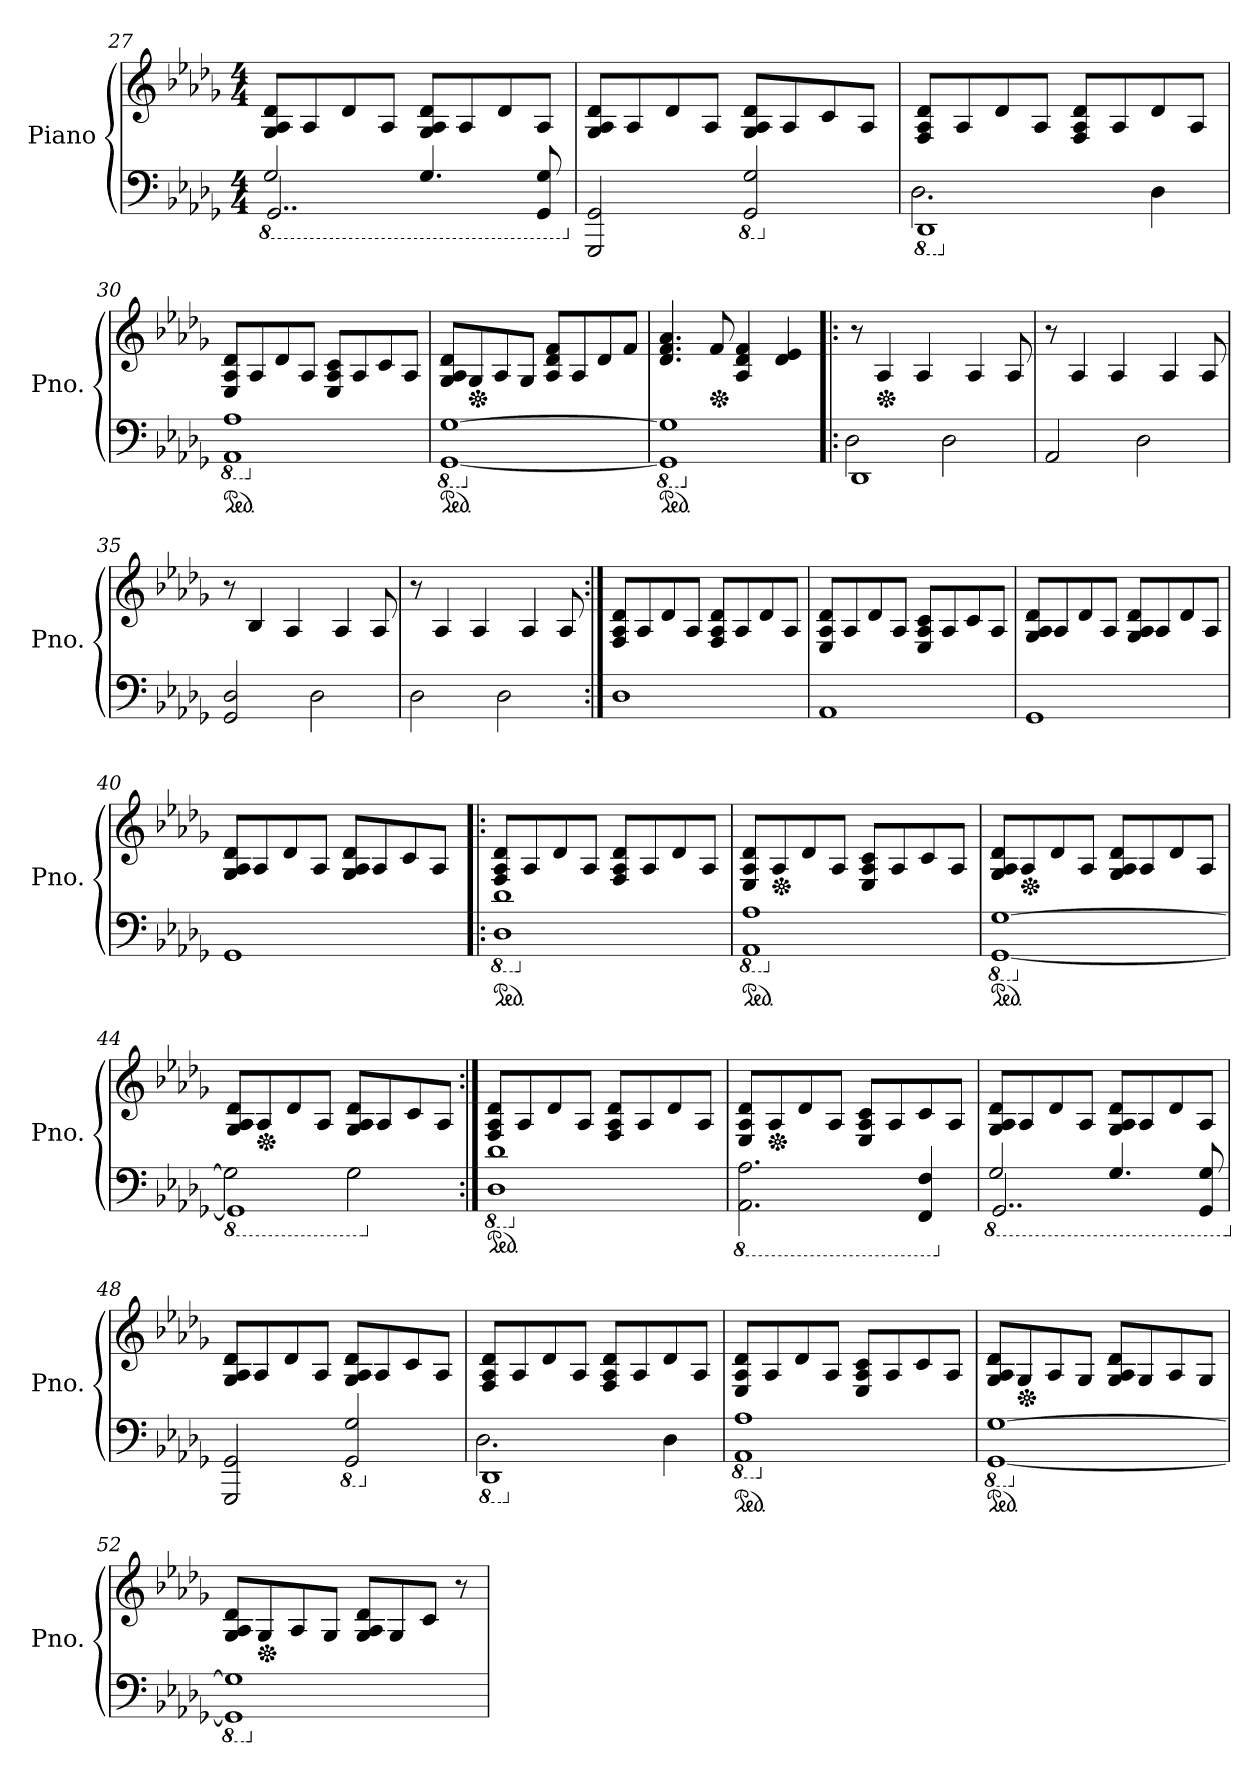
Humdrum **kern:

**kern	**kern
*part1	*part1
*staff2	*staff1
*I"Piano	*
*I'Pno.	*
*clefF4	*clefG2
*k[b-e-a-d-g-]	*k[b-e-a-d-g-]
*M4/4	*M4/4
*8ba	*
=27	=27
*^	*
2GG-/	2..GGG-/	8G-/ 8A-/ 8d-/L
.	.	8A-/
.	.	8d-/
.	.	8A-/J
4.GG-/	.	8G-/ 8A-/ 8d-/L
.	.	8A-/
.	.	8d-/
8GGG-/ 8GG-/	8ryy	8A-/J
*v	*v	*
!!LO:LB:g=z
=28	=28
*X8ba	*
2GGG-/ 2GG-/	8G-/ 8A-/ 8d-/L
.	8A-/
.	8d-/
.	8A-/J
*8ba	*
2GGG-/ 2GG-/	8G-/ 8A-/ 8d-/L
.	8A-/
.	8c/
.	8A-/J
=29	=29
*X8ba	*
*8ba	*
*^	*
1DDD-	2.DD-\	8F/ 8A-/ 8d-/L
.	.	8A-/
.	.	8d-/
.	.	8A-/J
.	.	8F/ 8A-/ 8d-/L
.	.	8A-/
*X8ba	*	*
.	4D-\	8d-/
.	.	8A-/J
*v	*v	*
=30	=30
*8ba	*
*ped	*
1AAA- 1AA-	8E-/ 8A-/ 8d-/L
.	8A-/
.	8d-/
.	8A-/J
.	8E-/ 8A-/ 8c/L
.	8A-/
.	8c/
.	8A-/J
!!LO:LB:g=z
=31	=31
*X8ba	*
*8ba	*
*ped	*
[1GGG- [1GG-	8G-/ 8A-/ 8d-/L
*	*Xped
.	8G-/
.	8A-/
.	8G-/J
.	8A-/ 8d-/ 8f/L
.	8A-/
.	8d-/
.	8f/J
=32	=32
*X8ba	*
*8ba	*
*ped	*
1GGG-] 1GG-]	4.d-/ 4.f/ 4.a-/
*	*Xped
.	8f/
.	4A-/ 4d-/ 4f/
.	4d-/ 4e-/
=33!|:	=33!|:
*X8ba	*
*^	*
1DD-	2D-\	8r
*	*	*Xped
.	.	4A-/
.	.	4A-/
.	2D-\	.
.	.	4A-/
.	.	8A-/
*v	*v	*
=34	=34
2AA-/	8r
.	4A-/
.	4A-/
2D-\	.
.	4A-/
.	8A-/
=35	=35
2GG-/ 2D-/	8r
.	4B-/
.	4A-/
2D-\	.
.	4A-/
.	8A-/
!!LO:LB:g=z
=36	=36
2D-\	8r
.	4A-/
.	4A-/
2D-\	.
.	4A-/
.	8A-/
=37:|!	=37:|!
1D-	8F/ 8A-/ 8d-/L
.	8A-/
.	8d-/
.	8A-/J
.	8F/ 8A-/ 8d-/L
.	8A-/
.	8d-/
.	8A-/J
=38	=38
1AA-	8E-/ 8A-/ 8d-/L
.	8A-/
.	8d-/
.	8A-/J
.	8E-/ 8A-/ 8c/L
.	8A-/
.	8c/
.	8A-/J
=39	=39
1GG-	8G-/ 8A-/ 8d-/L
.	8A-/
.	8d-/
.	8A-/J
.	8G-/ 8A-/ 8d-/L
.	8A-/
.	8d-/
.	8A-/J
!!LO:LB:g=z
=40	=40
1GG-	8G-/ 8A-/ 8d-/L
.	8A-/
.	8d-/
.	8A-/J
.	8G-/ 8A-/ 8d-/L
.	8A-/
.	8c/
.	8A-/J
=41!|:	=41!|:
*8ba	*
*ped	*
1DD- 1D-	8F/ 8A-/ 8d-/L
.	8A-/
.	8d-/
.	8A-/J
.	8F/ 8A-/ 8d-/L
.	8A-/
.	8d-/
.	8A-/J
=42	=42
*X8ba	*
*8ba	*
*ped	*
1AAA- 1AA-	8E-/ 8A-/ 8d-/L
*	*Xped
.	8A-/
.	8d-/
.	8A-/J
.	8E-/ 8A-/ 8c/L
.	8A-/
.	8c/
.	8A-/J
!!LO:PB:g=z
=43	=43
*X8ba	*
*8ba	*
*ped	*
[1GGG- [1GG-	8G-/ 8A-/ 8d-/L
*	*Xped
.	8A-/
.	8d-/
.	8A-/J
.	8G-/ 8A-/ 8d-/L
.	8A-/
.	8d-/
.	8A-/J
=44	=44
*X8ba	*
*8ba	*
*^	*
1GGG-]	2GG-\]	8G-/ 8A-/ 8d-/L
*	*	*Xped
.	.	8A-/
.	.	8d-/
.	.	8A-/J
.	2GG-\	8G-/ 8A-/ 8d-/L
.	.	8A-/
.	.	8c/
.	.	8A-/J
*v	*v	*
=45:|!	=45:|!
*X8ba	*
*8ba	*
*ped	*
1DD- 1D-	8F/ 8A-/ 8d-/L
.	8A-/
.	8d-/
.	8A-/J
.	8F/ 8A-/ 8d-/L
.	8A-/
.	8d-/
.	8A-/J
!!LO:LB:g=z
=46	=46
*X8ba	*
*8ba	*
2.AAA-\ 2.AA-\	8E-/ 8A-/ 8d-/L
*	*Xped
.	8A-/
.	8d-/
.	8A-/J
.	8E-/ 8A-/ 8c/L
.	8A-/
4FFF/ 4FF/	8c/
.	8A-/J
=47	=47
*X8ba	*
*8ba	*
*^	*
2GG-/	2..GGG-/	8G-/ 8A-/ 8d-/L
.	.	8A-/
.	.	8d-/
.	.	8A-/J
4.GG-/	.	8G-/ 8A-/ 8d-/L
.	.	8A-/
.	.	8d-/
8GGG-/ 8GG-/	8ryy	8A-/J
*v	*v	*
=48	=48
*X8ba	*
2GGG-/ 2GG-/	8G-/ 8A-/ 8d-/L
.	8A-/
.	8d-/
.	8A-/J
*8ba	*
2GGG-/ 2GG-/	8G-/ 8A-/ 8d-/L
.	8A-/
.	8c/
.	8A-/J
!!LO:LB:g=z
=49	=49
*X8ba	*
*8ba	*
*8ba	*
*^	*
1DDD-	2.DD-\	8F/ 8A-/ 8d-/L
.	.	8A-/
.	.	8d-/
.	.	8A-/J
.	.	8F/ 8A-/ 8d-/L
.	.	8A-/
*X8ba	*	*
.	4D-\	8d-/
.	.	8A-/J
*v	*v	*
=50	=50
*8ba	*
*ped	*
1AAA- 1AA-	8E-/ 8A-/ 8d-/L
*	*X8ba
.	8A-/
.	8d-/
.	8A-/J
.	8E-/ 8A-/ 8c/L
.	8A-/
.	8c/
.	8A-/J
=51	=51
*X8ba	*
*8ba	*
*ped	*
[1GGG- [1GG-	8G-/ 8A-/ 8d-/L
*	*Xped
.	8G-/
.	8A-/
.	8G-/J
.	8G-/ 8A-/ 8d-/L
.	8G-/
.	8A-/
.	8G-/J
!!LO:LB:g=z
=52	=52
*X8ba	*
*8ba	*
1GGG-] 1GG-]	8G-/ 8A-/ 8d-/L
*	*Xped
.	8G-/
.	8A-/
.	8G-/J
.	8G-/ 8A-/ 8d-/L
.	8G-/
.	8c/J
.	8r
*X8ba	*
=	=
*-	*-
